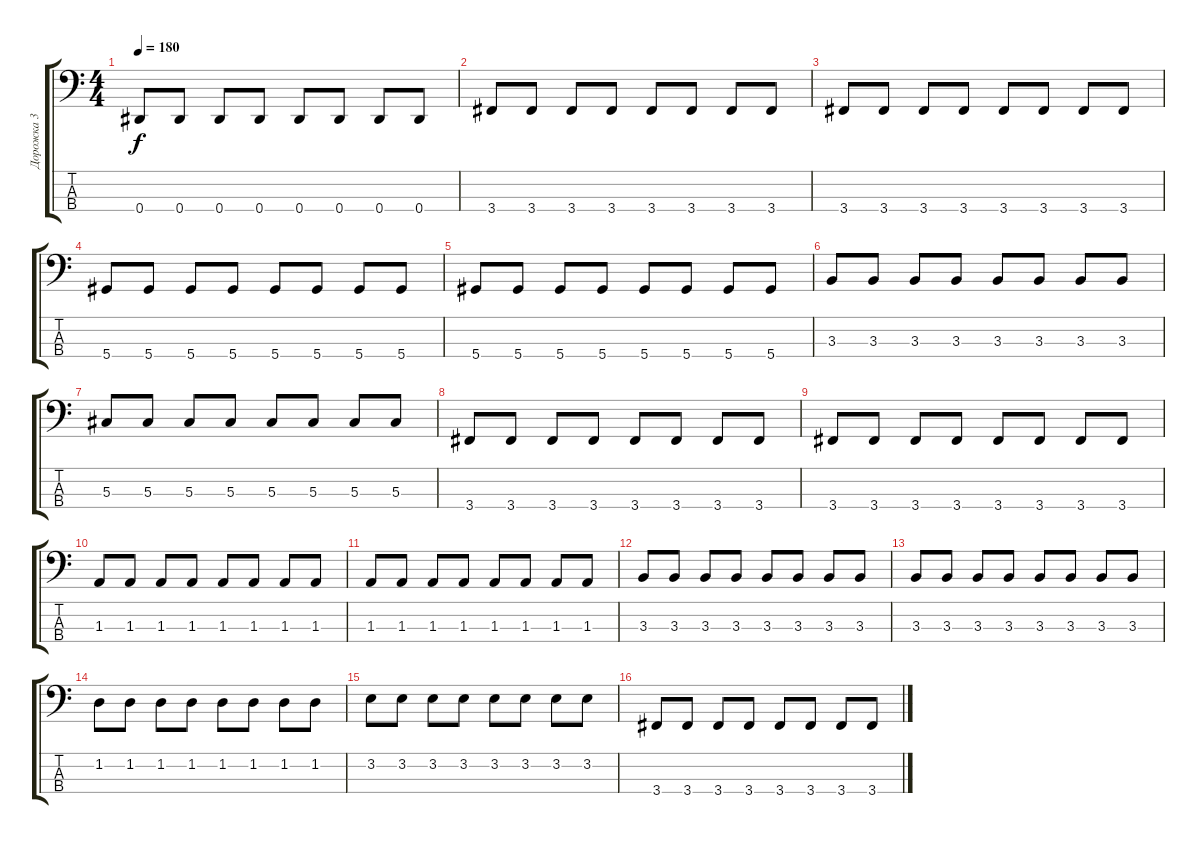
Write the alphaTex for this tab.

\track ("Дорожка 3" "Дорожка 3") {instrument electricbassfinger}
\staff {score tabs}
\tuning (Gb2 Db2 Ab1 Eb1) {hide}
\ts (4 4)
\tempo 180
\clef f4
\ks c
0.4.8{dy f} 0.4.8 0.4.8 0.4.8 0.4.8 0.4.8 0.4.8 0.4.8 |
3.4.8 3.4.8 3.4.8 3.4.8 3.4.8 3.4.8 3.4.8 3.4.8 |
3.4.8 3.4.8 3.4.8 3.4.8 3.4.8 3.4.8 3.4.8 3.4.8 |
5.4.8 5.4.8 5.4.8 5.4.8 5.4.8 5.4.8 5.4.8 5.4.8 |
5.4.8 5.4.8 5.4.8 5.4.8 5.4.8 5.4.8 5.4.8 5.4.8 |
3.3.8 3.3.8 3.3.8 3.3.8 3.3.8 3.3.8 3.3.8 3.3.8 |
5.3.8 5.3.8 5.3.8 5.3.8 5.3.8 5.3.8 5.3.8 5.3.8 |
3.4.8 3.4.8 3.4.8 3.4.8 3.4.8 3.4.8 3.4.8 3.4.8 |
3.4.8 3.4.8 3.4.8 3.4.8 3.4.8 3.4.8 3.4.8 3.4.8 |
1.3.8 1.3.8 1.3.8 1.3.8 1.3.8 1.3.8 1.3.8 1.3.8 |
1.3.8 1.3.8 1.3.8 1.3.8 1.3.8 1.3.8 1.3.8 1.3.8 |
3.3.8 3.3.8 3.3.8 3.3.8 3.3.8 3.3.8 3.3.8 3.3.8 |
3.3.8 3.3.8 3.3.8 3.3.8 3.3.8 3.3.8 3.3.8 3.3.8 |
1.2.8 1.2.8 1.2.8 1.2.8 1.2.8 1.2.8 1.2.8 1.2.8 |
3.2.8 3.2.8 3.2.8 3.2.8 3.2.8 3.2.8 3.2.8 3.2.8 |
3.4.8 3.4.8 3.4.8 3.4.8 3.4.8 3.4.8 3.4.8 3.4.8
